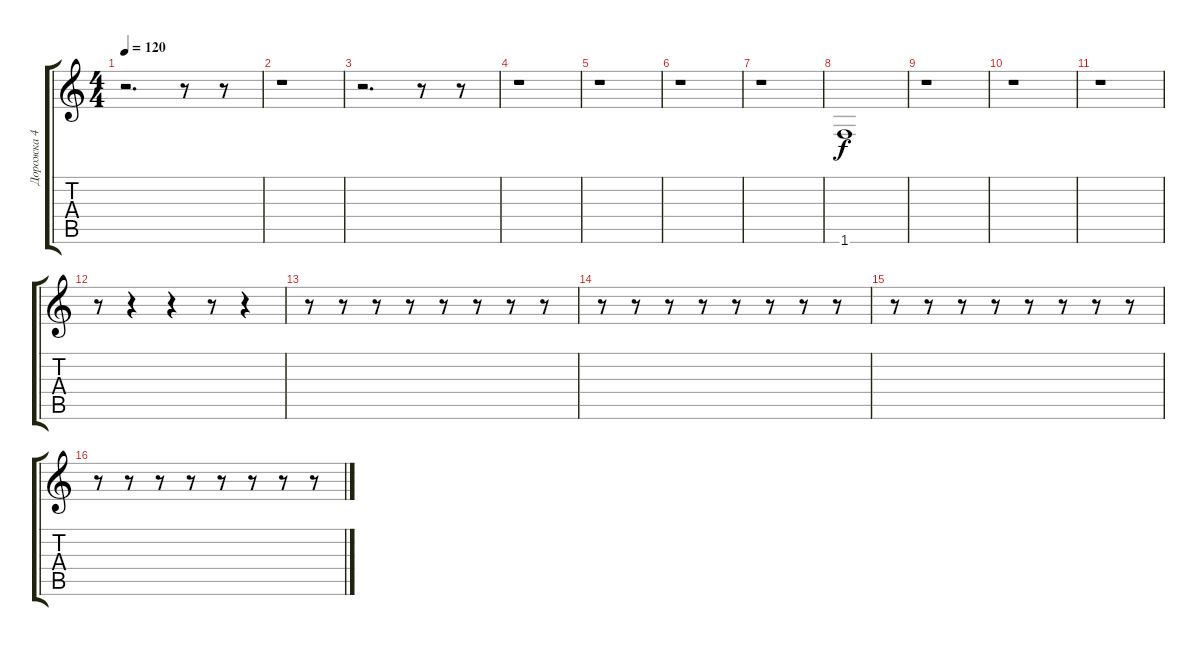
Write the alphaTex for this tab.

\track ("Дорожка 4" "Дорожка 4") {instrument electricbassfinger}
\staff {score tabs}
\tuning (E4 B3 G3 D3 A2 E2) {hide}
\ts (4 4)
\tempo 120
\clef g2
\ks c
r.2{d dy f} r.8 r.8 |
r.1 |
r.2{d} r.8 r.8 |
r.1 |
r.1 |
r.1 |
r.1 |
1.6.1 |
r.1 |
r.1 |
r.1 |
r.8 r.4 r.4 r.8 r.4 |
r.8 r.8 r.8 r.8 r.8 r.8 r.8 r.8 |
r.8 r.8 r.8 r.8 r.8 r.8 r.8 r.8 |
r.8 r.8 r.8 r.8 r.8 r.8 r.8 r.8 |
r.8 r.8 r.8 r.8 r.8 r.8 r.8 r.8
